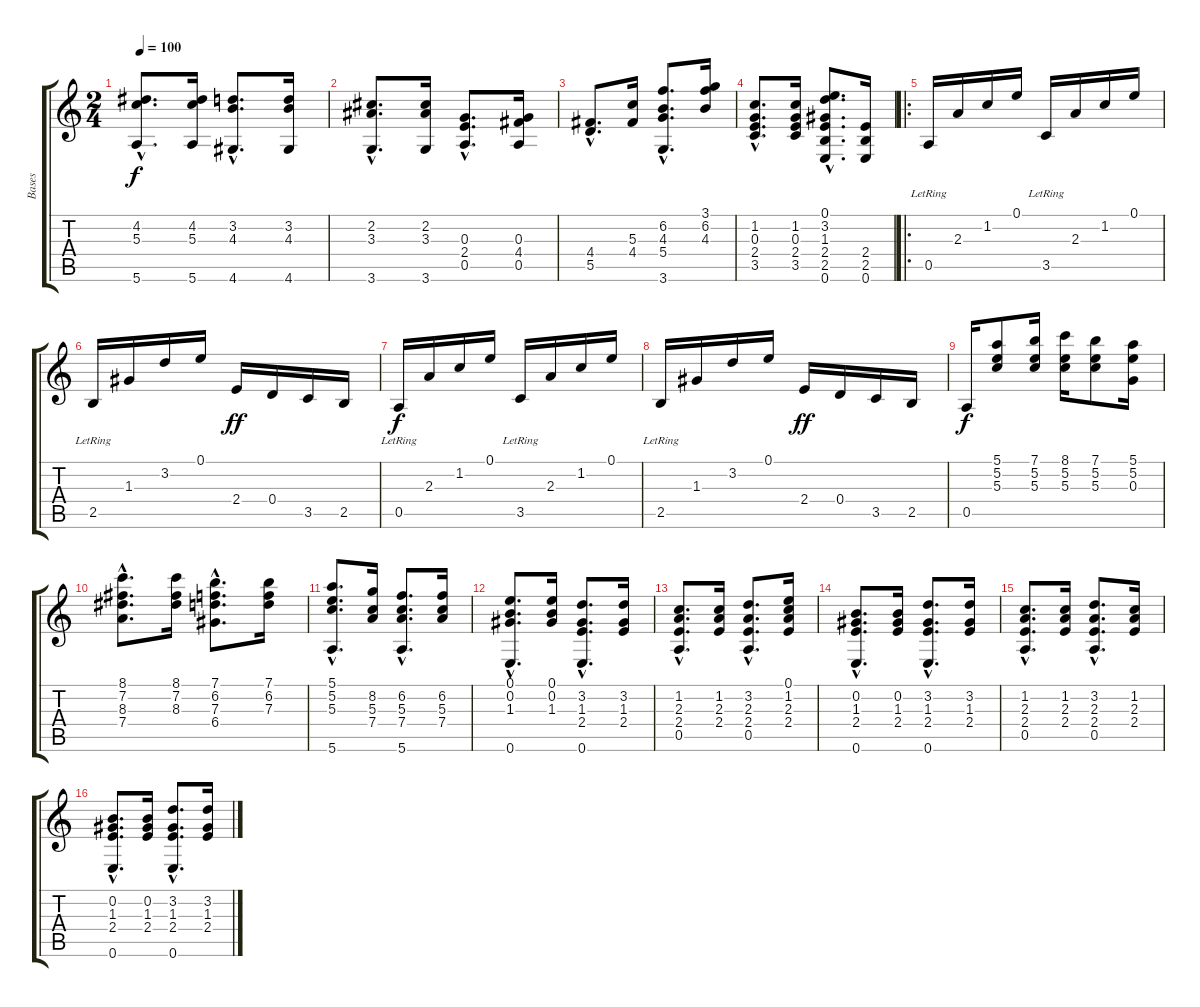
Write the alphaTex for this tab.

\track ("Bases" "Bases") {instrument acousticguitarnylon}
\staff {score tabs}
\tuning (E4 B3 G3 D3 A2 E2) {hide}
\ts (2 4)
\tempo 100
\clef g2
\ks c
(4.2{hac} 5.3{hac} 5.6{hac}).8{d dy f} (4.2 5.3 5.6).16 (3.2{hac} 4.3{hac} 4.6{hac}).8{d} (3.2 4.3 4.6).16 |
(2.2{hac} 3.3{hac} 3.6{hac}).8{d} (2.2 3.3 3.6).16 (0.3{hac} 2.4{hac} 0.5{hac}).8{d} (0.3 4.4 0.5).16 |
(4.4{hac} 5.5{hac}).8{d} (5.3 4.4).16 (6.2{hac} 4.3{hac} 5.4{hac} 3.6{hac}).8{d} (3.1 6.2 4.3).16 |
(1.2{hac} 0.3{hac} 2.4{hac} 3.5{hac}).8{d} (1.2 0.3 2.4 3.5).16 (0.1{hac} 3.2{hac} 1.3{hac} 2.4{hac} 2.5{hac} 0.6{hac}).8{d} (2.4 2.5 0.6).16 |
\ro
0.5{lr}.16{volume 16} 2.3.16 1.2.16 0.1.16 3.5{lr}.16 2.3.16 1.2.16 0.1.16 |
2.5{lr}.16 1.3.16 3.2.16 0.1.16 2.4.16{dy ff} 0.4.16 3.5.16 2.5.16 |
0.5{lr}.16{dy f} 2.3.16 1.2.16 0.1.16 3.5{lr}.16 2.3.16 1.2.16 0.1.16 |
2.5{lr}.16 1.3.16 3.2.16 0.1.16 2.4.16{dy ff} 0.4.16 3.5.16 2.5.16 |
0.5.16{dy f volume 10} (5.1 5.2 5.3).8 (7.1 5.2 5.3).16 (8.1 5.2 5.3).16 (7.1 5.2 5.3).8 (5.1 5.2 0.3).16 |
(8.1{hac} 7.2{hac} 8.3{hac} 7.4{hac}).8{d} (8.1 7.2 8.3).16 (7.1{hac} 6.2{hac} 7.3{hac} 6.4{hac}).8{d} (7.1 6.2 7.3).16 |
(5.1{hac} 5.2{hac} 5.3{hac} 5.6{hac}).8{d} (8.2 5.3 7.4).16 (6.2{hac} 5.3{hac} 7.4{hac} 5.6{hac}).8{d} (6.2 5.3 7.4).16 |
(0.1{hac} 0.2{hac} 1.3{hac} 0.6{hac}).8{d} (0.1 0.2 1.3).16 (3.2{hac} 1.3{hac} 2.4{hac} 0.6{hac}).8{d} (3.2 1.3 2.4).16 |
(1.2{hac} 2.3{hac} 2.4{hac} 0.5{hac}).8{d} (1.2 2.3 2.4).16 (3.2{hac} 2.3{hac} 2.4{hac} 0.5{hac}).8{d} (0.1 1.2 2.3 2.4).16 |
(0.2{hac} 1.3{hac} 2.4{hac} 0.6{hac}).8{d} (0.2 1.3 2.4).16 (3.2{hac} 1.3{hac} 2.4{hac} 0.6{hac}).8{d} (3.2 1.3 2.4).16 |
(1.2{hac} 2.3{hac} 2.4{hac} 0.5{hac}).8{d} (1.2 2.3 2.4).16 (3.2{hac} 2.3{hac} 2.4{hac} 0.5{hac}).8{d} (1.2 2.3 2.4).16 |
(0.2{hac} 1.3{hac} 2.4{hac} 0.6{hac}).8{d} (0.2 1.3 2.4).16 (3.2{hac} 1.3{hac} 2.4{hac} 0.6{hac}).8{d} (3.2 1.3 2.4).16
